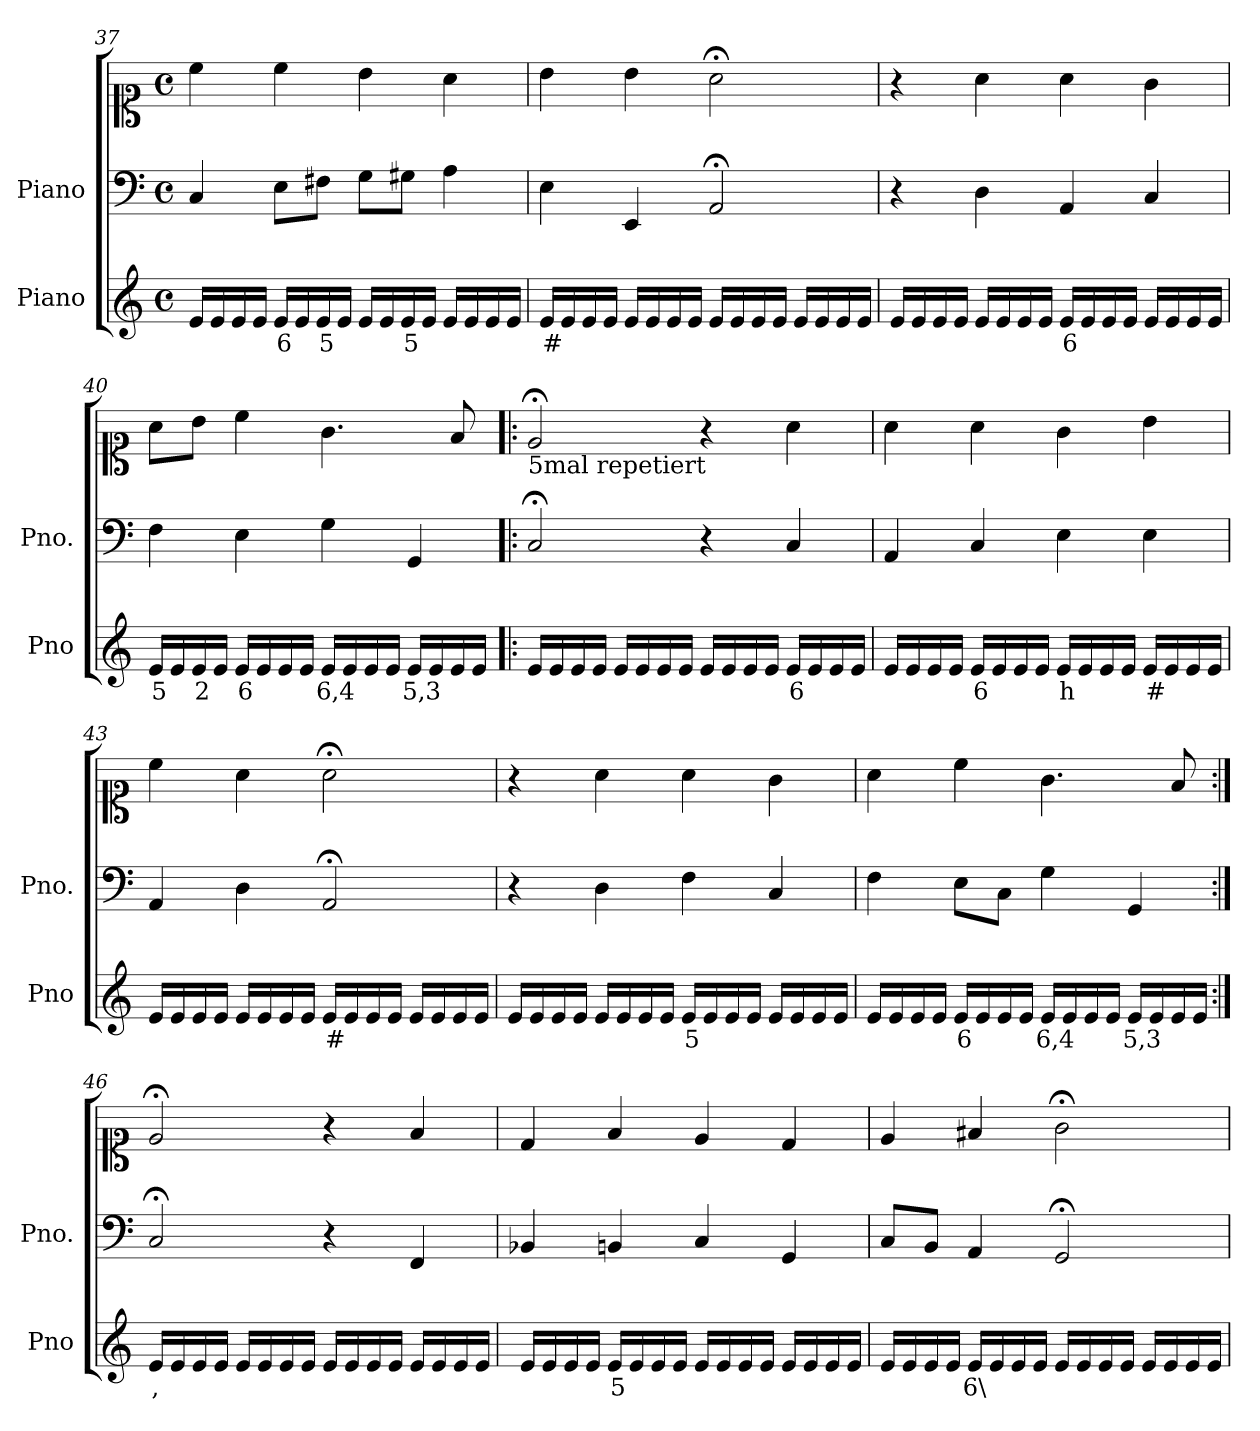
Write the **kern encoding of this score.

**kern	**text	**kern	**kern
*part2	*part2	*part1	*part1
*staff3	*staff3	*staff2	*staff1
*I"Piano	*	*I"Piano	*
*I'Pno	*	*I'Pno.	*
*clefG2	*	*clefF4	*clefC1
*k[]	*	*k[]	*k[]
*M4/4	*	*M4/4	*M4/4
*met(c)	*	*met(c)	*met(c)
=37	=37	=37	=37
16e/LL	.	4C/	4cc\
16e/	.	.	.
16e/	.	.	.
16e/JJ	.	.	.
!	!LO:LY:b	!	!
16e/LL	6	8E\L	4cc\
16e/	.	.	.
!	!LO:LY:b	!	!
16e/	5	8F#X\J	.
16e/JJ	.	.	.
16e/LL	.	8G\L	4b\
16e/	.	.	.
!	!LO:LY:b	!	!
16e/	5	8G#X\J	.
16e/JJ	.	.	.
16e/LL	.	4A\	4a\
16e/	.	.	.
16e/	.	.	.
16e/JJ	.	.	.
=38	=38	=38	=38
!	!LO:LY:b	!	!
16e/LL	#	4E\	4b\
16e/	.	.	.
16e/	.	.	.
16e/JJ	.	.	.
16e/LL	.	4EE/	4b\
16e/	.	.	.
16e/	.	.	.
16e/JJ	.	.	.
16e/LL	.	2AA;</	2a;<\
16e/	.	.	.
16e/	.	.	.
16e/JJ	.	.	.
16e/LL	.	.	.
16e/	.	.	.
16e/	.	.	.
16e/JJ	.	.	.
=39	=39	=39	=39
16e/LL	.	4r	4r
16e/	.	.	.
16e/	.	.	.
16e/JJ	.	.	.
16e/LL	.	4D\	4a\
16e/	.	.	.
16e/	.	.	.
16e/JJ	.	.	.
!	!LO:LY:b	!	!
16e/LL	6	4AA/	4a\
16e/	.	.	.
16e/	.	.	.
16e/JJ	.	.	.
16e/LL	.	4C/	4g\
16e/	.	.	.
16e/	.	.	.
16e/JJ	.	.	.
=40	=40	=40	=40
!	!LO:LY:b	!	!
16e/LL	5	4F\	8a\L
16e/	.	.	.
!	!LO:LY:b	!	!
16e/	2	.	8b\J
16e/JJ	.	.	.
!	!LO:LY:b	!	!
16e/LL	6	4E\	4cc\
16e/	.	.	.
16e/	.	.	.
16e/JJ	.	.	.
!	!LO:LY:b	!	!
16e/LL	6,4	4G\	4.g\
16e/	.	.	.
16e/	.	.	.
16e/JJ	.	.	.
!	!LO:LY:b	!	!
16e/LL	5,3	4GG/	.
16e/	.	.	.
16e/	.	.	8f/
16e/JJ	.	.	.
=41!|:	=41!|:	=41!|:	=41!|:
!	!	!	!LO:TX:b:t=5mal repetiert
16e/LL	.	2C;</	2e;</
16e/	.	.	.
16e/	.	.	.
16e/JJ	.	.	.
16e/LL	.	.	.
16e/	.	.	.
16e/	.	.	.
16e/JJ	.	.	.
16e/LL	.	4r	4r
16e/	.	.	.
16e/	.	.	.
16e/JJ	.	.	.
!	!LO:LY:b	!	!
16e/LL	6	4C/	4a\
16e/	.	.	.
16e/	.	.	.
16e/JJ	.	.	.
=42	=42	=42	=42
16e/LL	.	4AA/	4a\
16e/	.	.	.
16e/	.	.	.
16e/JJ	.	.	.
!	!LO:LY:b	!	!
16e/LL	6	4C/	4a\
16e/	.	.	.
16e/	.	.	.
16e/JJ	.	.	.
!	!LO:LY:b	!	!
16e/LL	h	4E\	4g\
16e/	.	.	.
16e/	.	.	.
16e/JJ	.	.	.
!	!LO:LY:b	!	!
16e/LL	#	4E\	4b\
16e/	.	.	.
16e/	.	.	.
16e/JJ	.	.	.
=43	=43	=43	=43
16e/LL	.	4AA/	4cc\
16e/	.	.	.
16e/	.	.	.
16e/JJ	.	.	.
16e/LL	.	4D\	4a\
16e/	.	.	.
16e/	.	.	.
16e/JJ	.	.	.
!	!LO:LY:b	!	!
16e/LL	#	2AA;</	2a;<\
16e/	.	.	.
16e/	.	.	.
16e/JJ	.	.	.
16e/LL	.	.	.
16e/	.	.	.
16e/	.	.	.
16e/JJ	.	.	.
=44	=44	=44	=44
16e/LL	.	4r	4r
16e/	.	.	.
16e/	.	.	.
16e/JJ	.	.	.
16e/LL	.	4D\	4a\
16e/	.	.	.
16e/	.	.	.
16e/JJ	.	.	.
!	!LO:LY:b	!	!
16e/LL	5	4F\	4a\
16e/	.	.	.
16e/	.	.	.
16e/JJ	.	.	.
16e/LL	.	4C/	4g\
16e/	.	.	.
16e/	.	.	.
16e/JJ	.	.	.
=45	=45	=45	=45
16e/LL	.	4F\	4a\
16e/	.	.	.
16e/	.	.	.
16e/JJ	.	.	.
!	!LO:LY:b	!	!
16e/LL	6	8E\L	4cc\
16e/	.	.	.
!	!LO:LY:b	!	!
16e/	_	8C\J	.
16e/JJ	.	.	.
!	!LO:LY:b	!	!
16e/LL	6,4	4G\	4.g\
16e/	.	.	.
16e/	.	.	.
16e/JJ	.	.	.
!	!LO:LY:b	!	!
16e/LL	5,3	4GG/	.
16e/	.	.	.
16e/	.	.	8f/
16e/JJ	.	.	.
=46:|!	=46:|!	=46:|!	=46:|!
!	!LO:LY:b	!	!
16e/LL	,	2C;</	2e;</
16e/	.	.	.
16e/	.	.	.
16e/JJ	.	.	.
16e/LL	.	.	.
16e/	.	.	.
16e/	.	.	.
16e/JJ	.	.	.
16e/LL	.	4r	4r
16e/	.	.	.
16e/	.	.	.
16e/JJ	.	.	.
16e/LL	.	4FF/	4f/
16e/	.	.	.
16e/	.	.	.
16e/JJ	.	.	.
=47	=47	=47	=47
16e/LL	.	4BB-X/	4d/
16e/	.	.	.
16e/	.	.	.
16e/JJ	.	.	.
!	!LO:LY:b	!	!
16e/LL	5	4BBn/	4f/
16e/	.	.	.
16e/	.	.	.
16e/JJ	.	.	.
16e/LL	.	4C/	4e/
16e/	.	.	.
16e/	.	.	.
16e/JJ	.	.	.
16e/LL	.	4GG/	4d/
16e/	.	.	.
16e/	.	.	.
16e/JJ	.	.	.
=48	=48	=48	=48
16e/LL	.	8C/L	4e/
16e/	.	.	.
!	!LO:LY:b	!	!
16e/	_	8BB/J	.
16e/JJ	.	.	.
!	!LO:LY:b	!	!
16e/LL	6\	4AA/	4f#X/
16e/	.	.	.
16e/	.	.	.
16e/JJ	.	.	.
16e/LL	.	2GG;</	2g;<\
16e/	.	.	.
16e/	.	.	.
16e/JJ	.	.	.
16e/LL	.	.	.
16e/	.	.	.
16e/	.	.	.
16e/JJ	.	.	.
=	=	=	=
*-	*-	*-	*-
